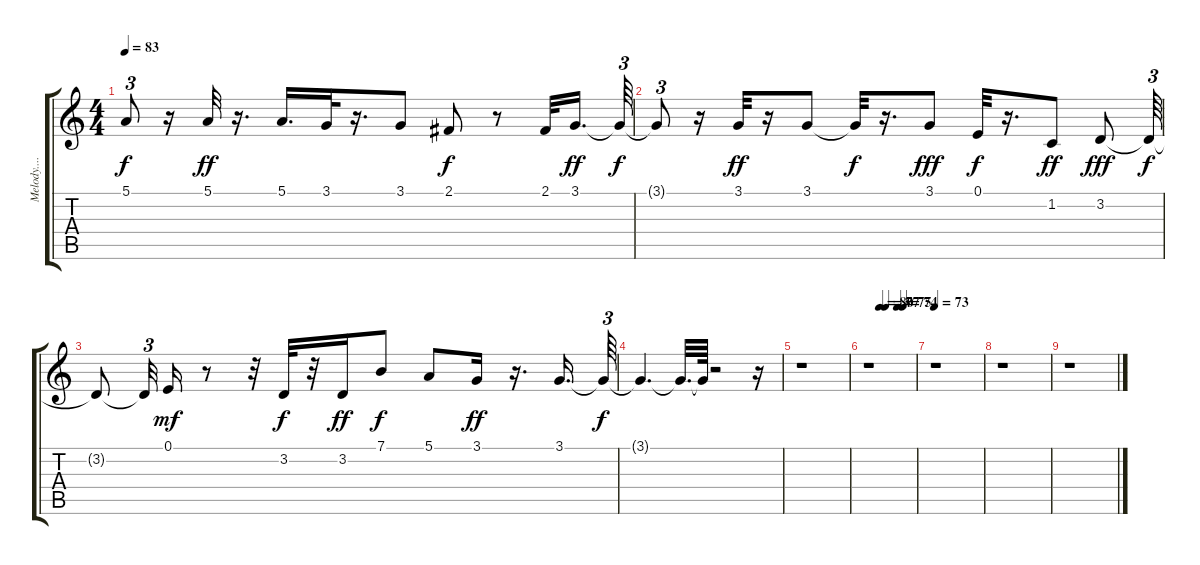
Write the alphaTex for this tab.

\track ("Melody..........    " "Melody....") {instrument flute}
\staff {score tabs}
\tuning (E4 B3 G3 D3 A2 E2) {hide}
\ts (4 4)
\tempo 83
\clef g2
\ks c
5.1{t}.8{tu (3 2) dy f} r.16 5.1.32{dy ff} r.16{d} 5.1.16{d} 3.1.32 r.16{d} 3.1.8 2.1.8{dy f} r.8 2.1.32 3.1.16{d dy ff} 3.1{t}.64{tu (3 2) dy f} |
3.1{t}.8{tu (3 2)} r.16 3.1.32{dy ff} r.16 3.1.8 3.1{t}.32{dy f} r.16{d} 3.1.8{dy fff} 0.1.32{dy f} r.16{d} 1.2.8{dy ff} 3.2.8{dy fff} 3.2{t}.64{tu (3 2) dy f} |
3.2{t}.8 3.2{t}.32{tu (3 2)} 0.1.16{dy mf} r.8 r.32 3.2.32{dy f} r.32 3.2.16{dy ff} 7.1.8{dy f} 5.1.8 3.1.16{dy ff} r.16{d} 3.1.16{d} 3.1{t}.64{tu (3 2) dy f} |
3.1{t}.4{d} 3.1{t}.32{d} 3.1{t}.64 r.2 r.16 |
r.1 |
\tempo (80 0.25)
\tempo (77 0.375)
\tempo (75 0.625)
\tempo (74 0.75)
r.1 |
\tempo 73
r.1 |
r.1 |
r.1
